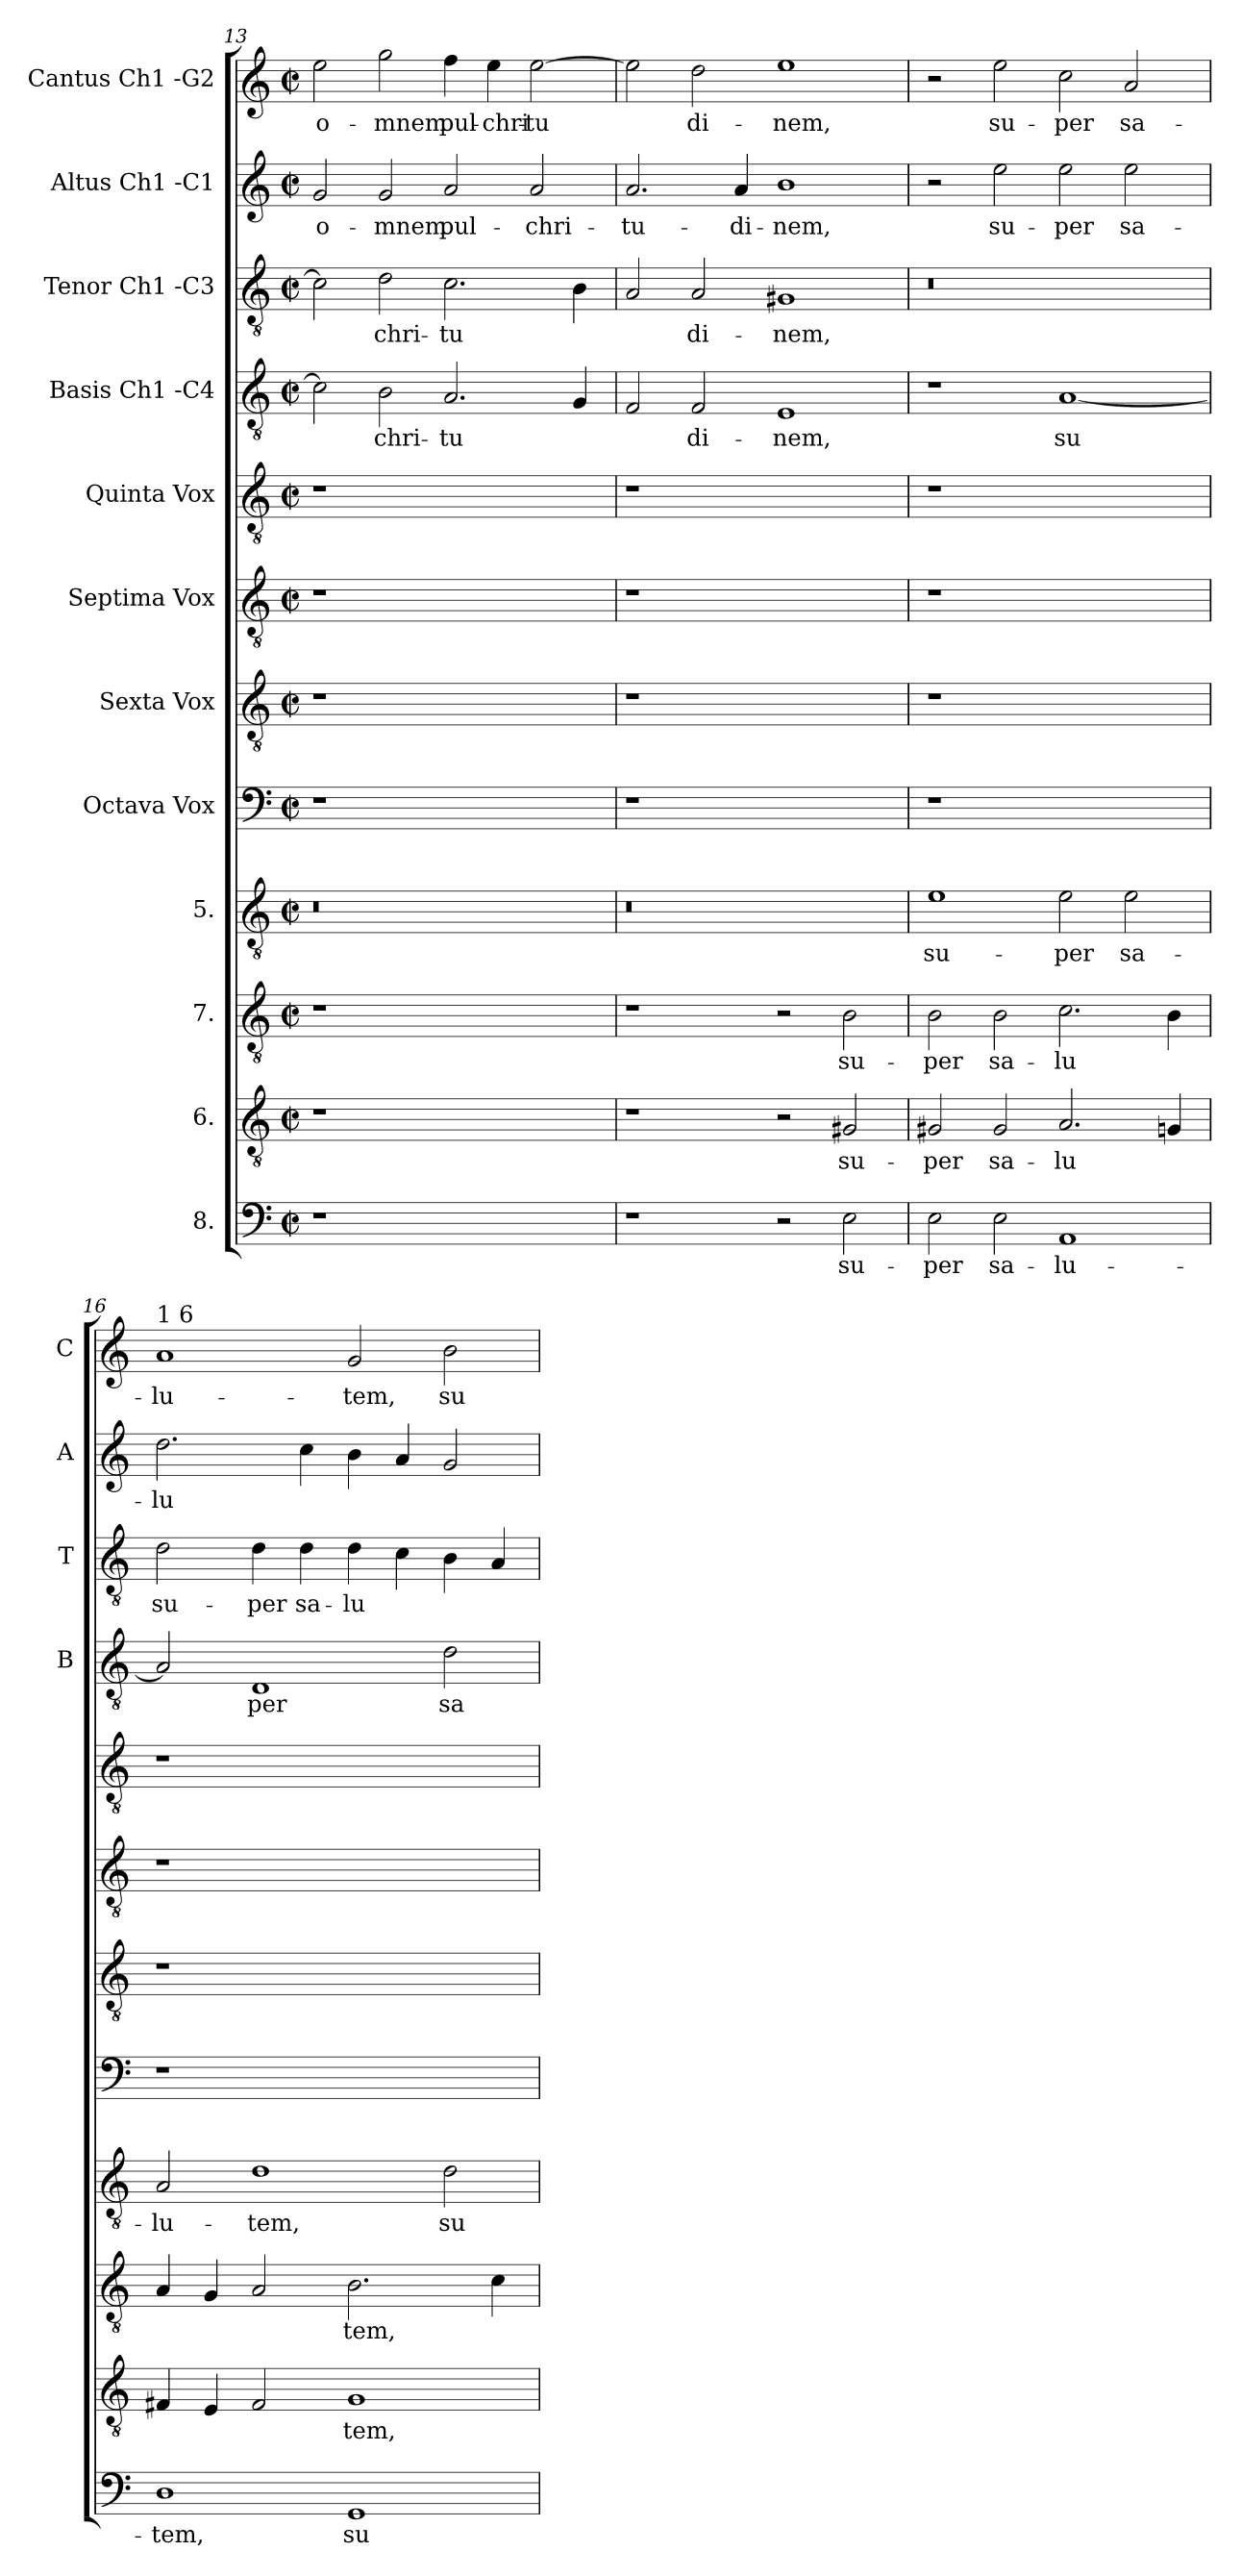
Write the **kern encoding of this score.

**kern	**text	**kern	**text	**kern	**text	**kern	**text	**kern	**kern	**kern	**kern	**kern	**text	**kern	**text	**kern	**text	**kern	**text
*part12	*part12	*part11	*part11	*part10	*part10	*part9	*part9	*part8	*part7	*part6	*part5	*part4	*part4	*part3	*part3	*part2	*part2	*part1	*part1
*staff12	*staff12	*staff11	*staff11	*staff10	*staff10	*staff9	*staff9	*staff8	*staff7	*staff6	*staff5	*staff4	*staff4	*staff3	*staff3	*staff2	*staff2	*staff1	*staff1
*I"8.	*	*I"6.	*	*I"7.	*	*I"5.	*	*I"Octava  Vox	*I"Sexta  Vox	*I"Septima  Vox	*I"Quinta  Vox	*I"Basis  Ch1 -C4	*	*I"Tenor  Ch1 -C3	*	*I"Altus  Ch1 -C1	*	*I"Cantus  Ch1 -G2	*
*	*	*	*	*	*	*	*	*	*	*	*	*I'B	*	*I'T	*	*I'A	*	*I'C	*
*clefF4	*	*clefGv2	*	*clefGv2	*	*clefGv2	*	*clefF4	*clefGv2	*clefGv2	*clefGv2	*clefGv2	*	*clefGv2	*	*clefG2	*	*clefG2	*
*k[]	*	*k[]	*	*k[]	*	*k[]	*	*k[]	*k[]	*k[]	*k[]	*k[]	*	*k[]	*	*k[]	*	*k[]	*
*C:	*	*C:	*	*C:	*	*C:	*	*C:	*C:	*C:	*C:	*C:	*	*C:	*	*C:	*	*C:	*
*M2/2	*	*M2/2	*	*M2/2	*	*M2/2	*	*M2/2	*M2/2	*M2/2	*M2/2	*M2/2	*	*M2/2	*	*M2/2	*	*M2/2	*
*met(c|)	*	*met(c|)	*	*met(c|)	*	*met(c|)	*	*met(c|)	*met(c|)	*met(c|)	*met(c|)	*met(c|)	*	*met(c|)	*	*met(c|)	*	*met(c|)	*
=13	=13	=13	=13	=13	=13	=13	=13	=13	=13	=13	=13	=13	=13	=13	=13	=13	=13	=13	=13
!	!	!	!	!	!	!	!	!	!	!	!	!	!LO:LY:b:cj	!	!LO:LY:b:cj	!	!LO:LY:b:cj	!	!LO:LY:b:cj
1r	.	1r	.	1r	.	0r	.	1r	1r	1r	1r	2c\]	--	2c\]	--	2g/	o-	2ee\	o-
!	!	!	!	!	!	!	!	!	!	!	!	!	!LO:LY:b:cj	!	!LO:LY:b:cj	!	!LO:LY:b:cj	!	!LO:LY:b:cj
.	.	.	.	.	.	.	.	.	.	.	.	2B\	-chri-	2d\	-chri-	2g/	-mnem	2gg\	-mnem
!	!	!	!	!	!	!	!	!	!	!	!	!	!LO:LY:b:cj	!	!LO:LY:b:cj	!	!LO:LY:b:cj	!	!LO:LY:b:cj
1ryy	.	1ryy	.	1ryy	.	.	.	1ryy	1ryy	1ryy	1ryy	2.A/	-tu-	2.c\	-tu-	2a/	pul-	4ff\	pul-
!	!	!	!	!	!	!	!	!	!	!	!	!	!	!	!	!	!	!	!LO:LY:b:cj
.	.	.	.	.	.	.	.	.	.	.	.	.	.	.	.	.	.	4ee\	-chri-
!	!	!	!	!	!	!	!	!	!	!	!	!	!	!	!	!	!LO:LY:b:cj	!	!LO:LY:b:cj
.	.	.	.	.	.	.	.	.	.	.	.	.	.	.	.	2a/	-chri-	[>2ee\	-tu-
!	!	!	!	!	!	!	!	!	!	!	!	!	!LO:LY:b:cj	!	!LO:LY:b:cj	!	!	!	!
.	.	.	.	.	.	.	.	.	.	.	.	4G/	--	4B\	--	.	.	.	.
=14	=14	=14	=14	=14	=14	=14	=14	=14	=14	=14	=14	=14	=14	=14	=14	=14	=14	=14	=14
!	!	!	!	!	!	!	!	!	!	!	!	!	!LO:LY:b:cj	!	!LO:LY:b:cj	!	!LO:LY:b:cj	!	!LO:LY:b:cj
1r	.	1r	.	1r	.	0r	.	1r	1r	1r	1r	2F/	--	2A/	--	2.a/	-tu-	2ee\]	--
!	!	!	!	!	!	!	!	!	!	!	!	!	!LO:LY:b:cj	!	!LO:LY:b:cj	!	!	!	!LO:LY:b:cj
.	.	.	.	.	.	.	.	.	.	.	.	2F/	-di-	2A/	-di-	.	.	2dd\	-di-
!	!	!	!	!	!	!	!	!	!	!	!	!	!	!	!	!	!LO:LY:b:cj	!	!
.	.	.	.	.	.	.	.	.	.	.	.	.	.	.	.	4a/	-di-	.	.
!	!	!	!	!	!	!	!	!	!	!	!	!	!LO:LY:b:cj	!	!LO:LY:b:cj	!	!LO:LY:b:cj	!	!LO:LY:b:cj
2r	.	2r	.	2r	.	.	.	1ryy	1ryy	1ryy	1ryy	1E	-nem,	1G#X	-nem,	1b	-nem,	1ee	-nem,
!	!LO:LY:b:cj	!	!LO:LY:b:cj	!	!LO:LY:b:cj	!	!	!	!	!	!	!	!	!	!	!	!	!	!
2E\	su-	2G#X/	su-	2B\	su-	.	.	.	.	.	.	.	.	.	.	.	.	.	.
=15	=15	=15	=15	=15	=15	=15	=15	=15	=15	=15	=15	=15	=15	=15	=15	=15	=15	=15	=15
!	!LO:LY:b:cj	!	!LO:LY:b:cj	!	!LO:LY:b:cj	!	!LO:LY:b:cj	!	!	!	!	!	!	!	!	!	!	!	!
2E\	-per	2G#X/	-per	2B\	-per	1e	su-	1r	1r	1r	1r	1r	.	0r	.	2r	.	2r	.
!	!LO:LY:b:cj	!	!LO:LY:b:cj	!	!LO:LY:b:cj	!	!	!	!	!	!	!	!	!	!	!	!LO:LY:b:cj	!	!LO:LY:b:cj
2E\	sa-	2G#/	sa-	2B\	sa-	.	.	.	.	.	.	.	.	.	.	2ee\	su-	2ee\	su-
!	!LO:LY:b:cj	!	!LO:LY:b:cj	!	!LO:LY:b:cj	!	!LO:LY:b:cj	!	!	!	!	!	!LO:LY:b:cj	!	!	!	!LO:LY:b:cj	!	!LO:LY:b:cj
1AA	-lu-	2.A/	-lu-	2.c\	-lu-	2e\	-per	1ryy	1ryy	1ryy	1ryy	[<1A	su-	.	.	2ee\	-per	2cc\	-per
!	!	!	!	!	!	!	!LO:LY:b:cj	!	!	!	!	!	!	!	!	!	!LO:LY:b:cj	!	!LO:LY:b:cj
.	.	.	.	.	.	2e\	sa-	.	.	.	.	.	.	.	.	2ee\	sa-	2a/	sa-
!	!	!	!LO:LY:b:cj	!	!LO:LY:b:cj	!	!	!	!	!	!	!	!	!	!	!	!	!	!
.	.	4Gn/	--	4B\	--	.	.	.	.	.	.	.	.	.	.	.	.	.	.
!!LO:PB:g=z
=16	=16	=16	=16	=16	=16	=16	=16	=16	=16	=16	=16	=16	=16	=16	=16	=16	=16	=16	=16
!	!	!	!	!	!	!	!	!	!	!	!	!	!	!	!	!	!	!LO:TX:a:t=1 6	!
!	!LO:LY:b:cj	!	!LO:LY:b:cj	!	!LO:LY:b:cj	!	!LO:LY:b:cj	!	!	!	!	!	!LO:LY:b:cj	!	!LO:LY:b:cj	!	!LO:LY:b:cj	!	!LO:LY:b:cj
1D	-tem,	4F#X/	--	4A/	--	2A/	-lu-	1r	1r	1r	1r	2A/]	--	2d\	su-	2.dd\	-lu-	1a	-lu-
!	!	!	!LO:LY:b:cj	!	!LO:LY:b:cj	!	!	!	!	!	!	!	!	!	!	!	!	!	!
.	.	4E/	--	4G/	--	.	.	.	.	.	.	.	.	.	.	.	.	.	.
!	!	!	!LO:LY:b:cj	!	!LO:LY:b:cj	!	!LO:LY:b:cj	!	!	!	!	!	!LO:LY:b:cj	!	!LO:LY:b:cj	!	!	!	!
.	.	2F#/	--	2A/	--	1d	-tem,	.	.	.	.	1D	-per	4d\	-per	.	.	.	.
!	!	!	!	!	!	!	!	!	!	!	!	!	!	!	!LO:LY:b:cj	!	!LO:LY:b:cj	!	!
.	.	.	.	.	.	.	.	.	.	.	.	.	.	4d\	sa-	4cc\	--	.	.
!	!LO:LY:b:cj	!	!LO:LY:b:cj	!	!LO:LY:b:cj	!	!	!	!	!	!	!	!	!	!LO:LY:b:cj	!	!LO:LY:b:cj	!	!LO:LY:b:cj
1GG	su-	1G	-tem,	2.B\	-tem,	.	.	1ryy	1ryy	1ryy	1ryy	.	.	4d\	-lu-	4b\	--	2g/	-tem,
!	!	!	!	!	!	!	!	!	!	!	!	!	!	!	!LO:LY:b:cj	!	!LO:LY:b:cj	!	!
.	.	.	.	.	.	.	.	.	.	.	.	.	.	4c\	--	4a/	--	.	.
!	!	!	!	!	!	!	!LO:LY:b:cj	!	!	!	!	!	!LO:LY:b:cj	!	!LO:LY:b:cj	!	!LO:LY:b:cj	!	!LO:LY:b:cj
.	.	.	.	.	.	2d\	su-	.	.	.	.	2d\	sa-	4B\	--	2g/	--	2b\	su-
!	!	!	!	!	!LO:LY:b:cj	!	!	!	!	!	!	!	!	!	!LO:LY:b:cj	!	!	!	!
.	.	.	.	4c\	.	.	.	.	.	.	.	.	.	4A/	--	.	.	.	.
=	=	=	=	=	=	=	=	=	=	=	=	=	=	=	=	=	=	=	=
*-	*-	*-	*-	*-	*-	*-	*-	*-	*-	*-	*-	*-	*-	*-	*-	*-	*-	*-	*-
